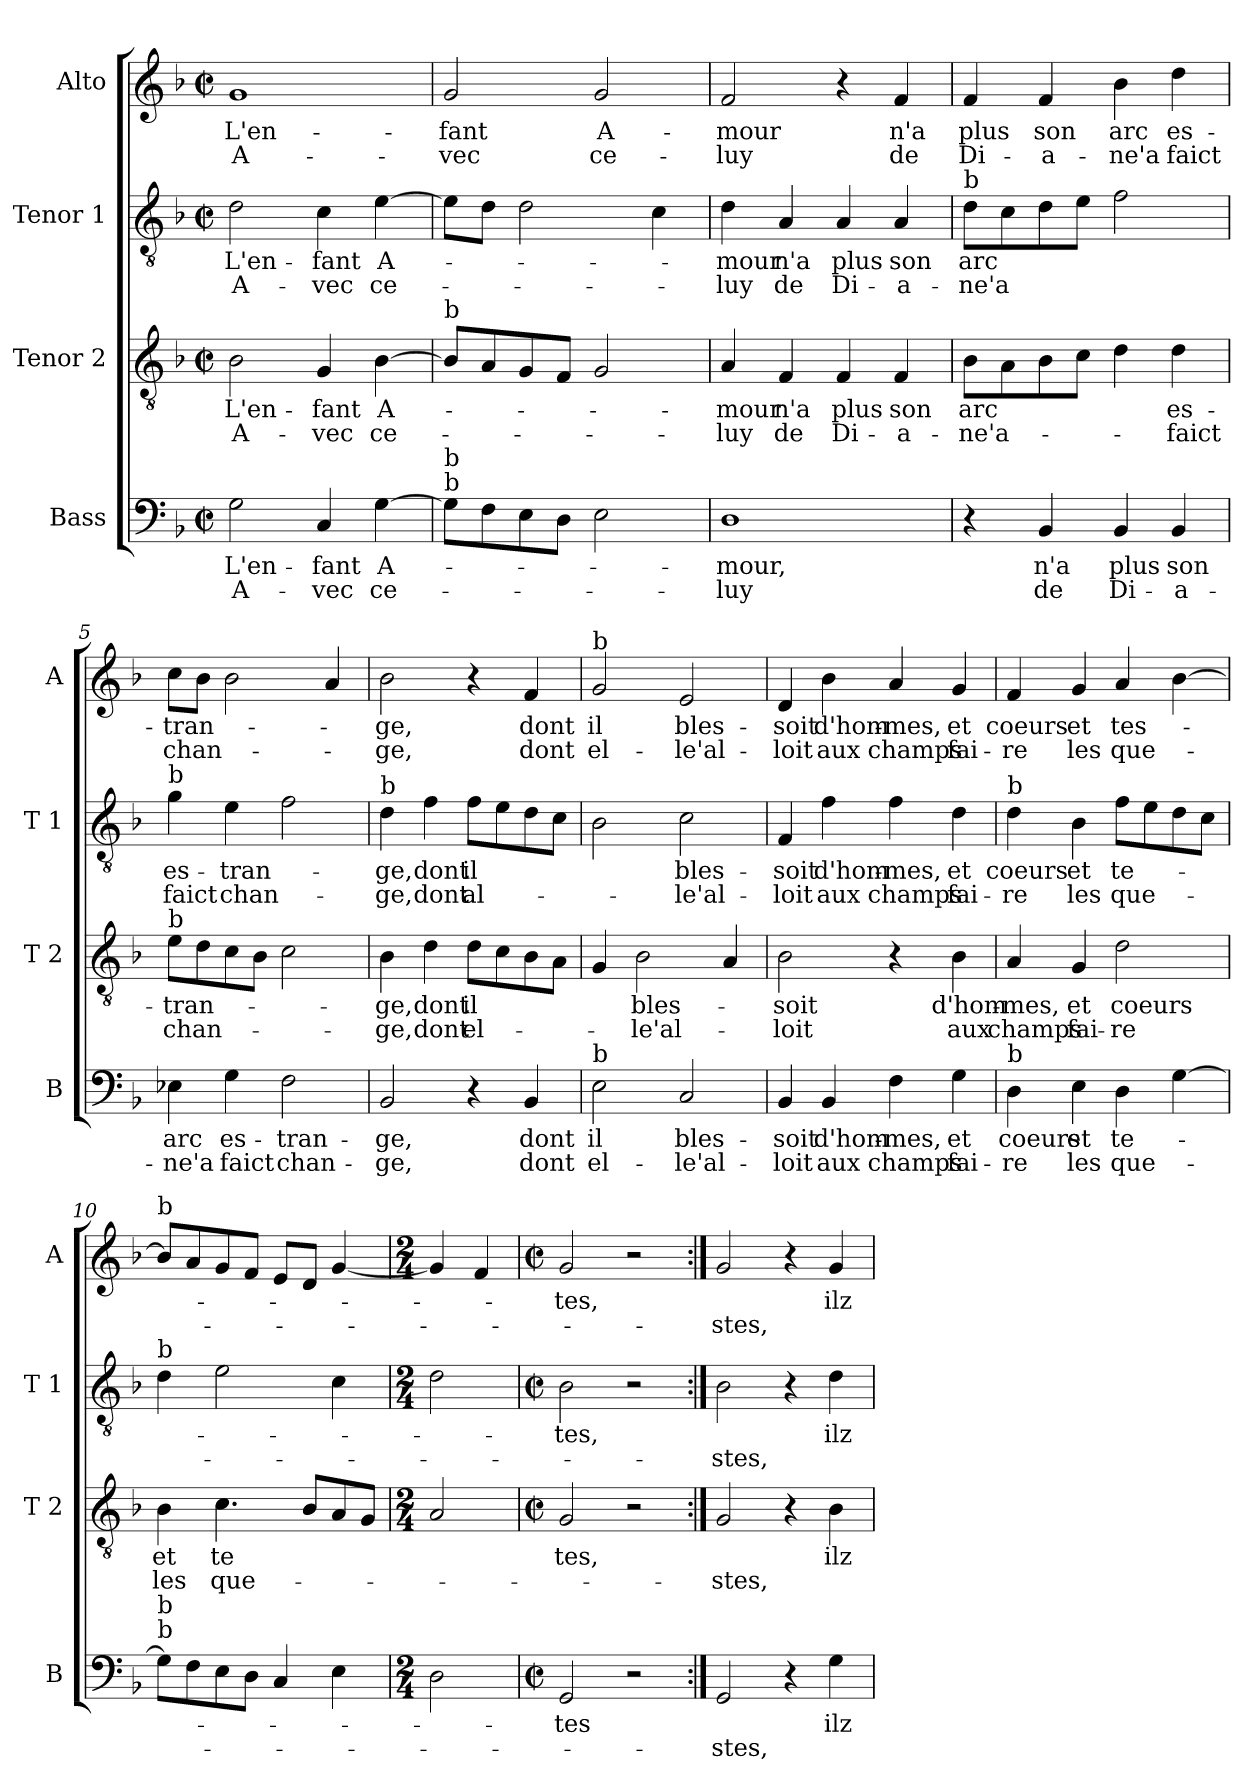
**kern	**text	**text	**kern	**text	**text	**kern	**text	**text	**kern	**text	**text
*part4	*part4	*part4	*part3	*part3	*part3	*part2	*part2	*part2	*part1	*part1	*part1
*staff4	*staff4	*staff4	*staff3	*staff3	*staff3	*staff2	*staff2	*staff2	*staff1	*staff1	*staff1
*I"Bass	*	*	*I"Tenor 2	*	*	*I"Tenor 1	*	*	*I"Alto	*	*
*I'B	*	*	*I'T 2	*	*	*I'T 1	*	*	*I'A	*	*
*clefF4	*	*	*clefGv2	*	*	*clefGv2	*	*	*clefG2	*	*
*k[b-]	*	*	*k[b-]	*	*	*k[b-]	*	*	*k[b-]	*	*
*F:	*	*	*F:	*	*	*F:	*	*	*F:	*	*
*M2/2	*	*	*M2/2	*	*	*M2/2	*	*	*M2/2	*	*
*met(c|)	*	*	*met(c|)	*	*	*met(c|)	*	*	*met(c|)	*	*
=1	=1	=1	=1	=1	=1	=1	=1	=1	=1	=1	=1
!	!LO:LY:b	!LO:LY:b	!	!LO:LY:b	!LO:LY:b	!	!LO:LY:b	!LO:LY:b	!	!LO:LY:b	!LO:LY:b
2G\	L'en-	A-	2B-\	L'en-	A-	2d\	L'en-	A-	1g	L'en-	A-
!	!LO:LY:b	!LO:LY:b	!	!LO:LY:b	!LO:LY:b	!	!LO:LY:b	!LO:LY:b	!	!	!
4C/	-fant	-vec	4G/	-fant	-vec	4c\	-fant	-vec	.	.	.
!	!LO:LY:b	!LO:LY:b	!	!LO:LY:b	!LO:LY:b	!	!LO:LY:b	!LO:LY:b	!	!	!
[4G\	A-	ce-	[4B-\	A-	ce-	[4e\	A-	ce-	.	.	.
=2	=2	=2	=2	=2	=2	=2	=2	=2	=2	=2	=2
!	!	!	!LO:TX:a:t=b	!	!	!	!	!	!	!	!
!LO:TX:a:t=b	!	!	!	!	!	!	!	!	!	!	!
!LO:TX:a:t=b	!	!	!	!	!	!	!	!	!	!	!
!	!	!	!	!	!	!	!	!	!	!LO:LY:b	!LO:LY:b
8G\L]	.	.	8B-/L]	.	.	8e\L]	.	.	2g/	-fant	-vec
8F\	.	.	8A/	.	.	8d\J	.	.	.	.	.
8E\	.	.	8G/	.	.	2d\	.	.	.	.	.
8D\J	.	.	8F/J	.	.	.	.	.	.	.	.
!	!	!	!	!	!	!	!	!	!	!LO:LY:b	!LO:LY:b
2E\	.	.	2G/	.	.	.	.	.	2g/	A-	ce-
.	.	.	.	.	.	4c\	.	.	.	.	.
=3	=3	=3	=3	=3	=3	=3	=3	=3	=3	=3	=3
!	!LO:LY:b	!LO:LY:b	!	!LO:LY:b	!LO:LY:b	!	!LO:LY:b	!LO:LY:b	!	!LO:LY:b	!LO:LY:b
1D	-mour,	-luy	4A/	-mour	-luy	4d\	-mour	-luy	2f/	-mour	-luy
!	!	!	!	!LO:LY:b	!LO:LY:b	!	!LO:LY:b	!LO:LY:b	!	!	!
.	.	.	4F/	n'a	de	4A/	n'a	de	.	.	.
!	!	!	!	!LO:LY:b	!LO:LY:b	!	!LO:LY:b	!LO:LY:b	!	!	!
.	.	.	4F/	plus	Di-	4A/	plus	Di-	4r	.	.
!	!	!	!	!LO:LY:b	!LO:LY:b	!	!LO:LY:b	!LO:LY:b	!	!LO:LY:b	!LO:LY:b
.	.	.	4F/	son	-a-	4A/	son	-a-	4f/	n'a	de
=4	=4	=4	=4	=4	=4	=4	=4	=4	=4	=4	=4
!	!	!	!	!	!	!LO:TX:a:t=b	!	!	!	!	!
!	!	!	!	!LO:LY:b	!LO:LY:b	!	!LO:LY:b	!LO:LY:b	!	!LO:LY:b	!LO:LY:b
4r	.	.	8B-\L	arc	-ne'a-	8d\L	arc	-ne'a	4f/	plus	Di-
.	.	.	8A\	.	.	8c\	.	.	.	.	.
!	!LO:LY:b	!LO:LY:b	!	!	!	!	!	!	!	!LO:LY:b	!LO:LY:b
4BB-/	n'a	de	8B-\	.	.	8d\	.	.	4f/	son	-a-
.	.	.	8c\J	.	.	8e\J	.	.	.	.	.
!	!LO:LY:b	!LO:LY:b	!	!	!	!	!	!	!	!LO:LY:b	!LO:LY:b
4BB-/	plus	Di-	4d\	.	.	2f\	.	.	4b-\	arc	-ne'a
!	!LO:LY:b	!LO:LY:b	!	!LO:LY:b	!LO:LY:b	!	!	!	!	!LO:LY:b	!LO:LY:b
4BB-/	son	-a-	4d\	es-	-faict	.	.	.	4dd\	es-	faict
=5	=5	=5	=5	=5	=5	=5	=5	=5	=5	=5	=5
!	!	!	!	!	!	!LO:TX:a:t=b	!	!	!	!	!
!	!	!	!LO:TX:a:t=b	!	!	!	!	!	!	!	!
!	!LO:LY:b	!LO:LY:b	!	!LO:LY:b	!LO:LY:b	!	!LO:LY:b	!LO:LY:b	!	!LO:LY:b	!LO:LY:b
4E-X\	arc	-ne'a	8e\L	-tran-	chan-	4g\	es-	faict	8cc\L	-tran-	chan-
.	.	.	8d\	.	.	.	.	.	8b-\J	.	.
!	!LO:LY:b	!LO:LY:b	!	!	!	!	!LO:LY:b	!LO:LY:b	!	!	!
4G\	es-	faict	8c\	.	.	4e\	-tran-	chan-	2b-\	.	.
.	.	.	8B-\J	.	.	.	.	.	.	.	.
!	!LO:LY:b	!LO:LY:b	!	!	!	!	!	!	!	!	!
2F\	-tran-	chan-	2c\	.	.	2f\	.	.	.	.	.
.	.	.	.	.	.	.	.	.	4a/	.	.
!!LO:LB:g=z
=6	=6	=6	=6	=6	=6	=6	=6	=6	=6	=6	=6
!	!	!	!	!	!	!LO:TX:a:t=b	!	!	!	!	!
!	!LO:LY:b	!LO:LY:b	!	!LO:LY:b	!LO:LY:b	!	!LO:LY:b	!LO:LY:b	!	!LO:LY:b	!LO:LY:b
2BB-/	-ge,	-ge,	4B-\	-ge,	-ge,	4d\	-ge,	-ge,	2b-\	-ge,	-ge,
!	!	!	!	!LO:LY:b	!LO:LY:b	!	!LO:LY:b	!LO:LY:b	!	!	!
.	.	.	4d\	dont	dont	4f\	dont	dont	.	.	.
!	!	!	!	!LO:LY:b	!LO:LY:b	!	!LO:LY:b	!LO:LY:b	!	!	!
4r	.	.	8d\L	il	el-	8f\L	il	al-	4r	.	.
.	.	.	8c\	.	.	8e\	.	.	.	.	.
!	!LO:LY:b	!LO:LY:b	!	!	!	!	!	!	!	!LO:LY:b	!LO:LY:b
4BB-/	dont	dont	8B-\	.	.	8d\	.	.	4f/	dont	dont
.	.	.	8A\J	.	.	8c\J	.	.	.	.	.
=7	=7	=7	=7	=7	=7	=7	=7	=7	=7	=7	=7
!	!	!	!	!	!	!	!	!	!LO:TX:a:t=b	!	!
!LO:TX:a:t=b	!	!	!	!	!	!	!	!	!	!	!
!	!LO:LY:b	!LO:LY:b	!	!	!	!	!	!	!	!LO:LY:b	!LO:LY:b
2E\	il	el-	4G/	.	.	2B-\	.	.	2g/	il	el-
!	!	!	!	!LO:LY:b	!LO:LY:b	!	!	!	!	!	!
.	.	.	2B-\	bles-	-le'al-	.	.	.	.	.	.
!	!LO:LY:b	!LO:LY:b	!	!	!	!	!LO:LY:b	!LO:LY:b	!	!LO:LY:b	!LO:LY:b
2C/	bles-	-le'al-	.	.	.	2c\	bles-	-le'al-	2e/	bles-	-le'al-
.	.	.	4A/	.	.	.	.	.	.	.	.
=8	=8	=8	=8	=8	=8	=8	=8	=8	=8	=8	=8
!	!LO:LY:b	!LO:LY:b	!	!LO:LY:b	!LO:LY:b	!	!LO:LY:b	!LO:LY:b	!	!LO:LY:b	!LO:LY:b
4BB-/	-soit	-loit	2B-\	-soit	-loit	4F/	-soit	-loit	4d/	-soit	-loit
!	!LO:LY:b	!LO:LY:b	!	!	!	!	!LO:LY:b	!LO:LY:b	!	!LO:LY:b	!LO:LY:b
4BB-/	d'hom-	aux	.	.	.	4f\	d'hom-	aux	4b-\	d'hom-	aux
!	!LO:LY:b	!LO:LY:b	!	!	!	!	!LO:LY:b	!LO:LY:b	!	!LO:LY:b	!LO:LY:b
4F\	-mes,	champs	4r	.	.	4f\	-mes,	champs	4a/	-mes,	champs
!	!LO:LY:b	!LO:LY:b	!	!LO:LY:b	!LO:LY:b	!	!LO:LY:b	!LO:LY:b	!	!LO:LY:b	!LO:LY:b
4G\	et	fai-	4B-\	d'hom-	aux	4d\	et	fai-	4g/	et	fai-
=9	=9	=9	=9	=9	=9	=9	=9	=9	=9	=9	=9
!	!	!	!	!	!	!LO:TX:a:t=b	!	!	!	!	!
!LO:TX:a:t=b	!	!	!	!	!	!	!	!	!	!	!
!	!LO:LY:b	!LO:LY:b	!	!LO:LY:b	!LO:LY:b	!	!LO:LY:b	!LO:LY:b	!	!LO:LY:b	!LO:LY:b
4D\	coeurs	-re	4A/	-mes,	champs	4d\	coeurs	-re	4f/	coeurs	-re
!	!LO:LY:b	!LO:LY:b	!	!LO:LY:b	!LO:LY:b	!	!LO:LY:b	!LO:LY:b	!	!LO:LY:b	!LO:LY:b
4E\	et	les	4G/	et	fai-	4B-\	et	les	4g/	et	les
!	!LO:LY:b	!LO:LY:b	!	!LO:LY:b	!LO:LY:b	!	!LO:LY:b	!LO:LY:b	!	!LO:LY:b	!LO:LY:b
4D\	te-	que-	2d\	coeurs	-re	8f\L	te-	que-	4a/	tes-	que-
.	.	.	.	.	.	8e\	.	.	.	.	.
[4G\	.	.	.	.	.	8d\	.	.	[4b-\	.	.
.	.	.	.	.	.	8c\J	.	.	.	.	.
=10	=10	=10	=10	=10	=10	=10	=10	=10	=10	=10	=10
!	!	!	!	!	!	!	!	!	!LO:TX:a:t=b	!	!
!	!	!	!	!	!	!LO:TX:a:t=b	!	!	!	!	!
!LO:TX:a:t=b	!	!	!	!	!	!	!	!	!	!	!
!LO:TX:a:t=b	!	!	!	!	!	!	!	!	!	!	!
!	!	!	!	!LO:LY:b	!LO:LY:b	!	!	!	!	!	!
8G\L]	.	.	4B-\	et	les	4d\	.	.	8b-/L]	.	.
8F\	.	.	.	.	.	.	.	.	8a/	.	.
!	!	!	!	!LO:LY:b	!LO:LY:b	!	!	!	!	!	!
8E\	.	.	4.c\	te	que-	2e\	.	.	8g/	.	.
8D\J	.	.	.	.	.	.	.	.	8f/J	.	.
4C/	.	.	.	.	.	.	.	.	8e/L	.	.
.	.	.	8B-/L	.	.	.	.	.	8d/J	.	.
4E\	.	.	8A/	.	.	4c\	.	.	[4g/	.	.
.	.	.	8G/J	.	.	.	.	.	.	.	.
!!LO:PB:g=z
=11	=11	=11	=11	=11	=11	=11	=11	=11	=11	=11	=11
*M2/4	*	*	*M2/4	*	*	*M2/4	*	*	*M2/4	*	*
2D\	.	.	2A/	.	.	2d\	.	.	4g/]	.	.
.	.	.	.	.	.	.	.	.	4f/	.	.
=12	=12	=12	=12	=12	=12	=12	=12	=12	=12	=12	=12
*M2/2	*	*	*M2/2	*	*	*M2/2	*	*	*M2/2	*	*
*met(c|)	*	*	*met(c|)	*	*	*met(c|)	*	*	*met(c|)	*	*
!	!LO:LY:b	!	!	!LO:LY:b	!	!	!LO:LY:b	!	!	!LO:LY:b	!
2GG/	-tes	.	2G/	tes,	.	2B-\	-tes,	.	2g/	-tes,	.
2r	.	.	2r	.	.	2r	.	.	2r	.	.
=13:|!	=13:|!	=13:|!	=13:|!	=13:|!	=13:|!	=13:|!	=13:|!	=13:|!	=13:|!	=13:|!	=13:|!
!	!	!LO:LY:b	!	!	!LO:LY:b	!	!	!LO:LY:b	!	!	!LO:LY:b
2GG/	.	-stes,	2G/	.	-stes,	2B-\	.	-stes,	2g/	.	-stes,
4r	.	.	4r	.	.	4r	.	.	4r	.	.
!	!LO:LY:b	!	!	!LO:LY:b	!	!	!LO:LY:b	!	!	!LO:LY:b	!
4G\	ilz	.	4B-\	ilz	.	4d\	ilz	.	4g/	ilz	.
=	=	=	=	=	=	=	=	=	=	=	=
*-	*-	*-	*-	*-	*-	*-	*-	*-	*-	*-	*-
